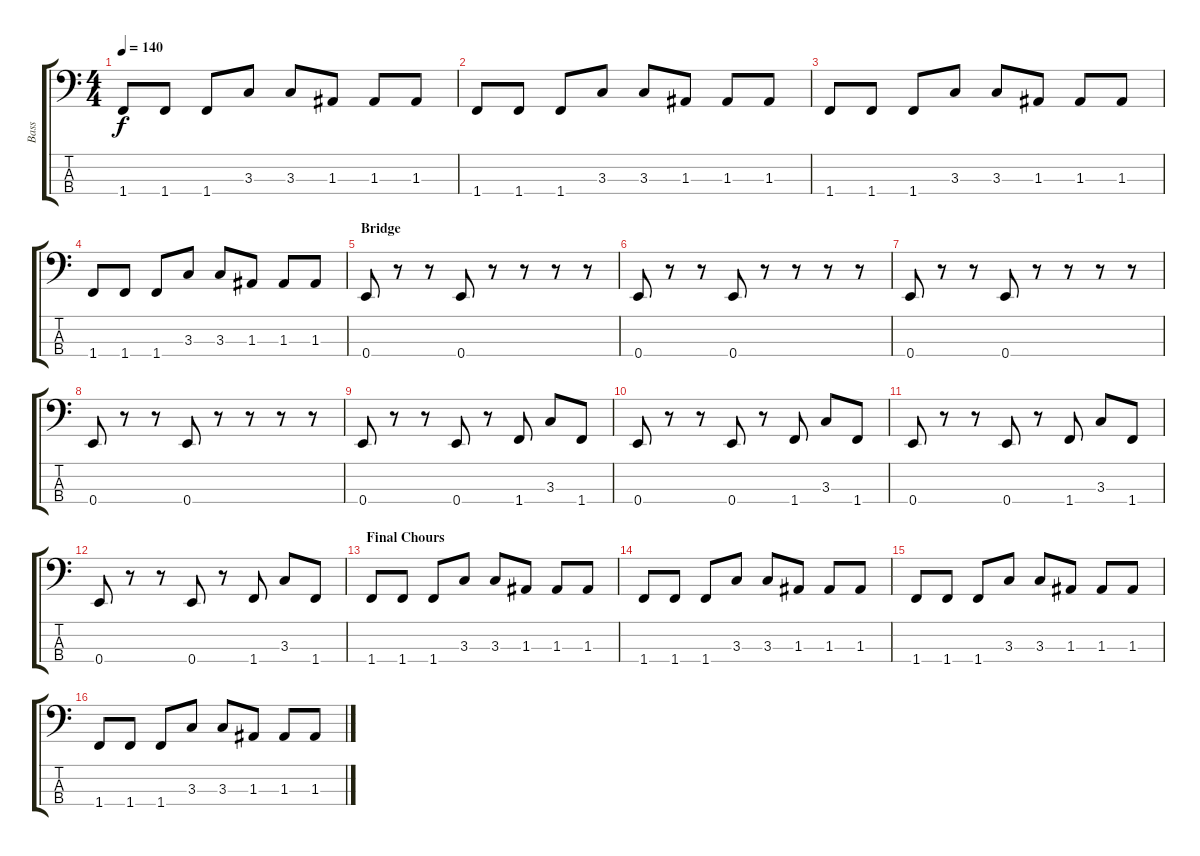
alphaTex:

\track ("Bass" "Bass") {instrument electricbasspick}
\staff {score tabs}
\tuning (G2 D2 A1 E1) {hide}
\ts (4 4)
\tempo 140
\clef f4
\ks c
1.4.8{dy f} 1.4.8 1.4.8 3.3.8 3.3.8 1.3.8 1.3.8 1.3.8 |
1.4.8 1.4.8 1.4.8 3.3.8 3.3.8 1.3.8 1.3.8 1.3.8 |
1.4.8 1.4.8 1.4.8 3.3.8 3.3.8 1.3.8 1.3.8 1.3.8 |
1.4.8 1.4.8 1.4.8 3.3.8 3.3.8 1.3.8 1.3.8 1.3.8 |
\section ("" "Bridge")
0.4.8 r.8 r.8 0.4.8 r.8 r.8 r.8 r.8 |
0.4.8 r.8 r.8 0.4.8 r.8 r.8 r.8 r.8 |
0.4.8 r.8 r.8 0.4.8 r.8 r.8 r.8 r.8 |
0.4.8 r.8 r.8 0.4.8 r.8 r.8 r.8 r.8 |
0.4.8 r.8 r.8 0.4.8 r.8 1.4.8 3.3.8 1.4.8 |
0.4.8 r.8 r.8 0.4.8 r.8 1.4.8 3.3.8 1.4.8 |
0.4.8 r.8 r.8 0.4.8 r.8 1.4.8 3.3.8 1.4.8 |
0.4.8 r.8 r.8 0.4.8 r.8 1.4.8 3.3.8 1.4.8 |
\section ("" "Final Chours")
1.4.8 1.4.8 1.4.8 3.3.8 3.3.8 1.3.8 1.3.8 1.3.8 |
1.4.8 1.4.8 1.4.8 3.3.8 3.3.8 1.3.8 1.3.8 1.3.8 |
1.4.8 1.4.8 1.4.8 3.3.8 3.3.8 1.3.8 1.3.8 1.3.8 |
1.4.8 1.4.8 1.4.8 3.3.8 3.3.8 1.3.8 1.3.8 1.3.8
